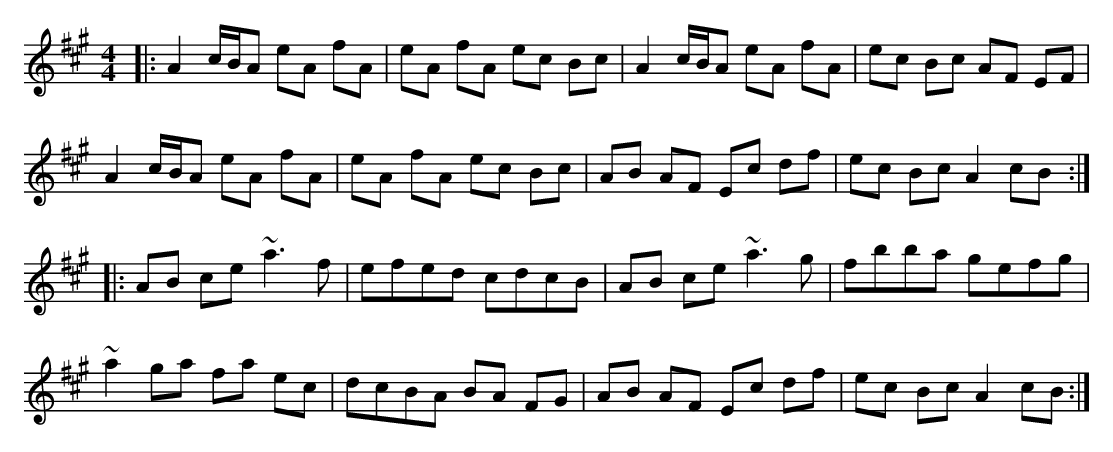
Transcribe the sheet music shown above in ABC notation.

X:1
M:4/4
K:A
|:A2 c/B/A eA fA|eA fA ec Bc|A2 c/B/A eA fA|ec Bc AF EF|
A2 c/B/A eA fA|eA fA ec Bc|AB AF Ec df|ec Bc A2 cB:|
|:AB ce ~a3f|efed cdcB|AB ce ~a3g|fbba gefg|
~a2 ga fa ec|dcBA BA FG|AB AF Ec df|ec Bc A2 cB:|
